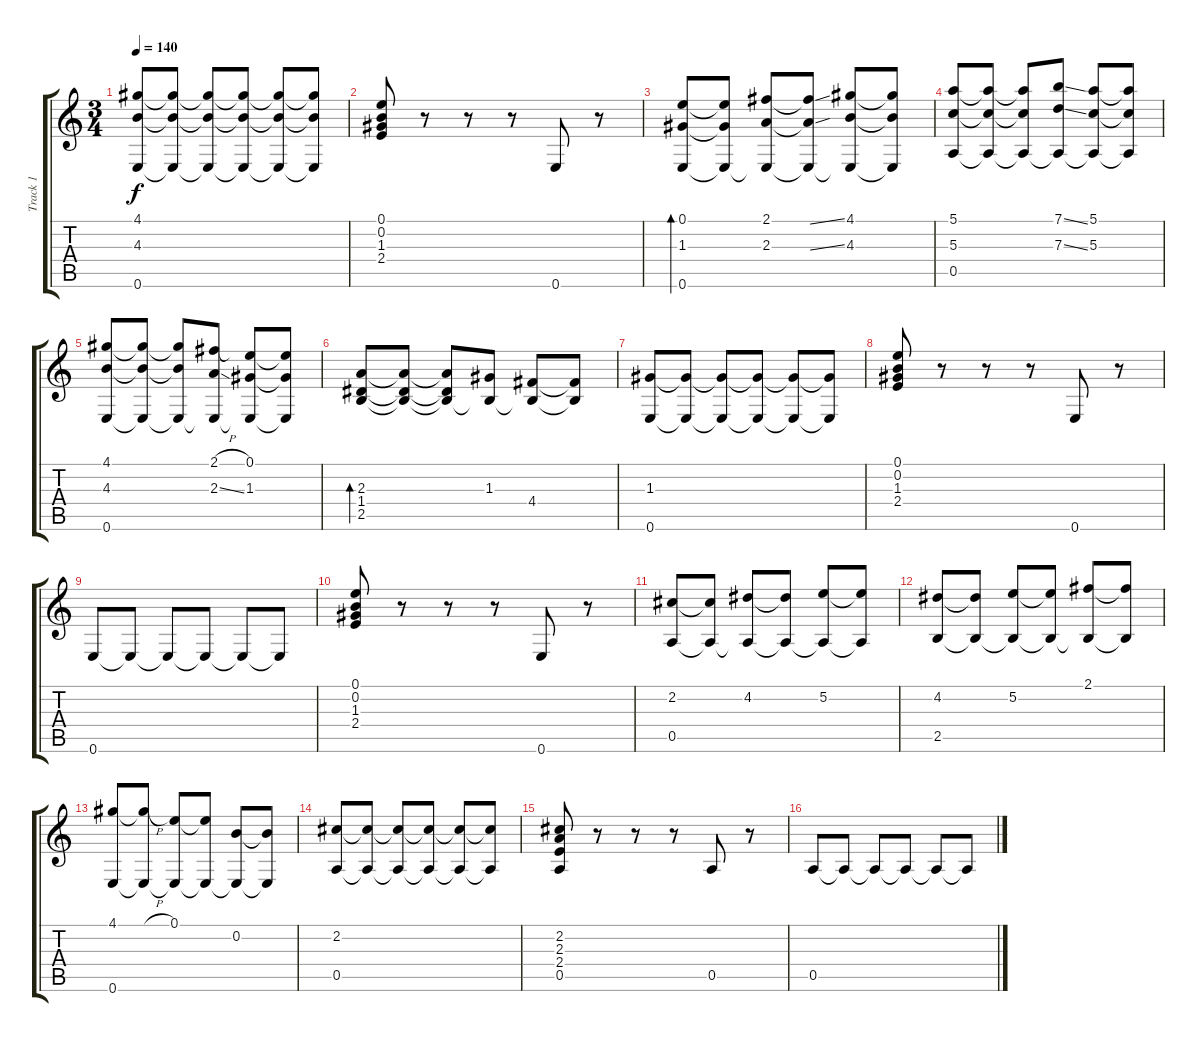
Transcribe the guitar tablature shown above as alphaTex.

\track ("Track 1" "Track 1") {instrument electricguitarjazz}
\staff {score tabs}
\tuning (E4 B3 G3 D3 A2 E2) {hide}
\ts (3 4)
\tempo 140
\clef g2
\ks c
(4.1 4.3 0.6).8{dy f} (4.1{t} 4.3{t} 0.6{t}).8 (4.1{t} 4.3{t} 0.6{t}).8 (4.1{t} 4.3{t} 0.6{t}).8 (4.1{t} 4.3{t} 0.6{t}).8 (4.1{t} 4.3{t} 0.6{t}).8 |
(0.1 0.2 1.3 2.4).8 r.8 r.8 r.8 0.6.8 r.8 |
(0.1 1.3 0.6).8{bd 480} (0.1{t} 1.3{t} 0.6{t}).8 (2.1 2.3 0.6{t}).8 (2.1{ss t} 2.3{ss t} 0.6{t}).8 (4.1 4.3 0.6{t}).8 (4.1{t} 4.3{t} 0.6{t}).8 |
(5.1 5.3 0.5).8 (5.1{t} 5.3{t} 0.5{t}).8 (5.1{t} 5.3{t} 0.5{t}).8 (7.1{ss} 7.3{ss} 0.5{t}).8 (5.1 5.3 0.5{t}).8 (5.1{t} 5.3{t} 0.5{t}).8 |
(4.1 4.3 0.6).8 (4.1{t} 4.3{t} 0.6{t}).8 (4.1{t} 4.3{t} 0.6{t}).8 (2.1{h} 2.3{ss} 0.6{t}).8 (0.1 1.3 0.6{t}).8 (0.1{t} 1.3{t} 0.6{t}).8 |
(2.3 1.4 2.5).8{bd 480} (2.3{t} 1.4{t} 2.5{t}).8 (2.3{t} 1.4{t} 2.5{t}).8 (1.3 2.5{t}).8 (4.4 2.5{t}).8 (4.4{t} 2.5{t}).8 |
(1.3 0.6).8 (1.3{t} 0.6{t}).8 (1.3{t} 0.6{t}).8 (1.3{t} 0.6{t}).8 (1.3{t} 0.6{t}).8 (1.3{t} 0.6{t}).8 |
(0.1 0.2 1.3 2.4).8 r.8 r.8 r.8 0.6.8 r.8 |
0.6.8 0.6{t}.8 0.6{t}.8 0.6{t}.8 0.6{t}.8 0.6{t}.8 |
(0.1 0.2 1.3 2.4).8 r.8 r.8 r.8 0.6.8 r.8 |
(2.2 0.5).8 (2.2{t} 0.5{t}).8 (4.2 0.5{t}).8 (4.2{t} 0.5{t}).8 (5.2 0.5{t}).8 (5.2{t} 0.5{t}).8 |
(4.2 2.5).8 (4.2{t} 2.5{t}).8 (5.2 2.5{t}).8 (5.2{t} 2.5{t}).8 (2.1 2.5{t}).8 (2.1{t} 2.5{t}).8 |
(4.1 0.6).8 (4.1{h t} 0.6{t}).8 (0.1 0.6{t}).8 (0.1{t} 0.6{t}).8 (0.2 0.6{t}).8 (0.2{t} 0.6{t}).8 |
(2.2 0.5).8 (2.2{t} 0.5{t}).8 (2.2{t} 0.5{t}).8 (2.2{t} 0.5{t}).8 (2.2{t} 0.5{t}).8 (2.2{t} 0.5{t}).8 |
(2.2 2.3 2.4 0.5).8 r.8 r.8 r.8 0.5.8 r.8 |
0.5.8 0.5{t}.8 0.5{t}.8 0.5{t}.8 0.5{t}.8 0.5{t}.8
